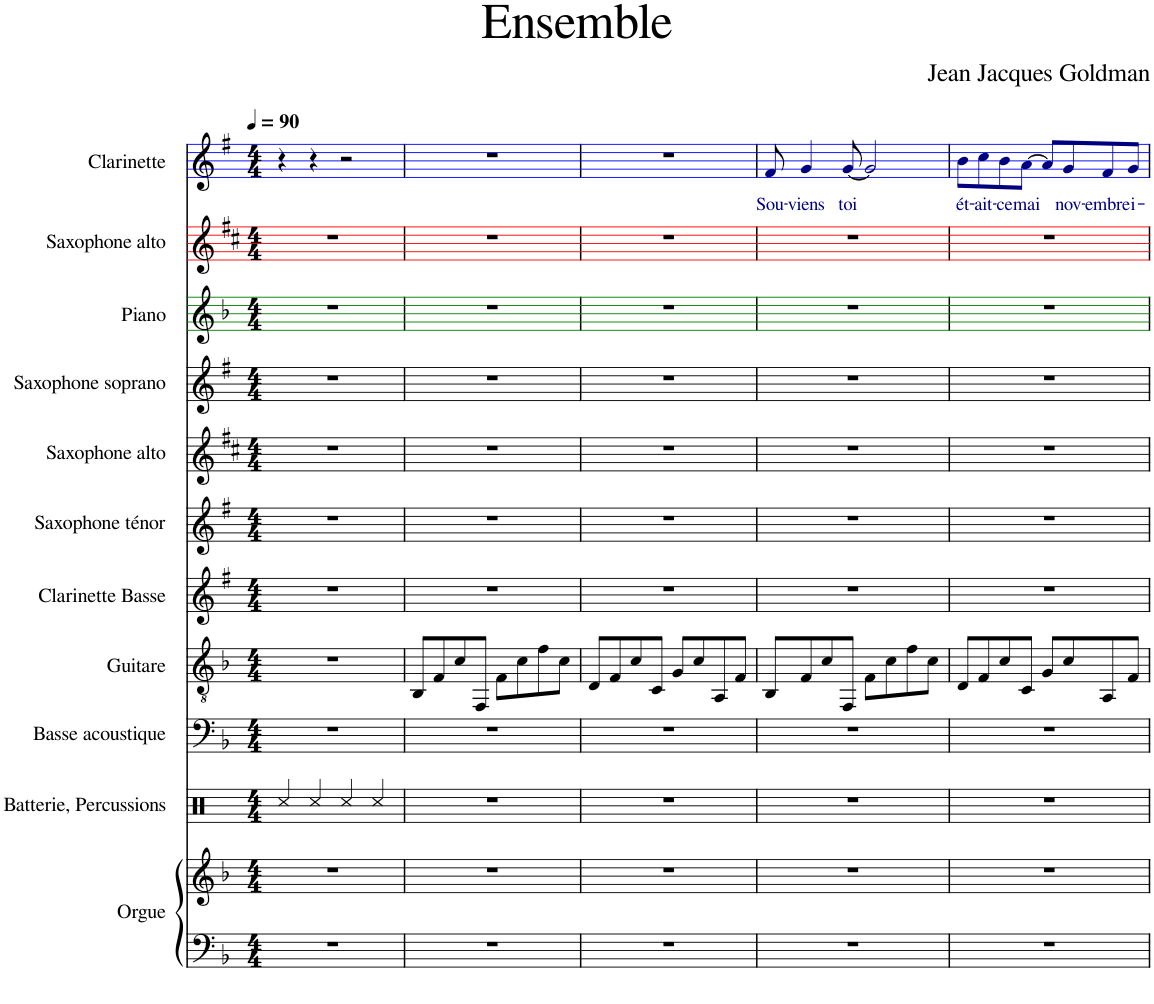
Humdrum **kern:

**kern	**kern	**kern	**kern	**kern	**kern	**kern	**kern	**kern	**kern	**kern	**kern	**text
*part11	*part11	*part10	*part9	*part8	*part7	*part6	*part5	*part4	*part3	*part2	*part1	*part1
*staff12	*staff11	*staff10	*staff9	*staff8	*staff7	*staff6	*staff5	*staff4	*staff3	*staff2	*staff1	*staff1
*I"Orgue	*	*I"Batterie, Percussions	*I"Basse acoustique	*I"Guitare	*I"Clarinette Basse	*I"Saxophone ténor	*I"Saxophone alto	*I"Saxophone soprano	*I"Piano	*I"Saxophone alto	*I"Clarinette	*
*I'Org.	*	*I'Bat.	*I'Basse	*I'Guit.	*I'Clar. Basse	*I'Sax. T.	*I'Sax. A.	*I'Sax. S.	*	*I'Sax. A.	*I'Clar.	*
*	*	*	*	*	*	*	*	*	*stria5	*stria5	*stria5	*
*clefF4	*clefG2	*clefX	*clefF4	*clefGv2	*clefG2	*clefG2	*clefG2	*clefG2	*clefG2	*clefG2	*clefG2	*
*	*	*	*Trd7c12	*	*Trd8c14	*Trd8c14	*Trd5c9	*Trd1c2	*	*Trd5c9	*Trd1c2	*
*k[b-]	*k[b-]	*k[]	*k[b-]	*k[b-]	*k[f#]	*k[f#]	*k[f#c#]	*k[f#]	*k[b-]	*k[f#c#]	*k[f#]	*
*M4/4	*M4/4	*M4/4	*M4/4	*M4/4	*M4/4	*M4/4	*M4/4	*M4/4	*M4/4	*M4/4	*M4/4	*
*MM90	*MM90	*MM90	*MM90	*MM90	*MM90	*MM90	*MM90	*MM90	*MM90	*MM90	*MM90	*
=1	=1	=1	=1	=1	=1	=1	=1	=1	=1	=1	=1	=1
1r	1r	4Rcc/	1r	1r	1r	1r	1r	1r	1r	1r	4r	.
.	.	4Rcc/	.	.	.	.	.	.	.	.	4r	.
.	.	4Rcc/	.	.	.	.	.	.	.	.	2r	.
.	.	4Rcc/	.	.	.	.	.	.	.	.	.	.
=2	=2	=2	=2	=2	=2	=2	=2	=2	=2	=2	=2	=2
1r	1r	1r	1r	8BB-/L	1r	1r	1r	1r	1r	1r	1r	.
.	.	.	.	8F/	.	.	.	.	.	.	.	.
.	.	.	.	8c/	.	.	.	.	.	.	.	.
.	.	.	.	8FF/J	.	.	.	.	.	.	.	.
.	.	.	.	8F\L	.	.	.	.	.	.	.	.
.	.	.	.	8c\	.	.	.	.	.	.	.	.
.	.	.	.	8f\	.	.	.	.	.	.	.	.
.	.	.	.	8c\J	.	.	.	.	.	.	.	.
=3	=3	=3	=3	=3	=3	=3	=3	=3	=3	=3	=3	=3
1r	1r	1r	1r	8D/L	1r	1r	1r	1r	1r	1r	1r	.
.	.	.	.	8F/	.	.	.	.	.	.	.	.
.	.	.	.	8c/	.	.	.	.	.	.	.	.
.	.	.	.	8C/J	.	.	.	.	.	.	.	.
.	.	.	.	8G/L	.	.	.	.	.	.	.	.
.	.	.	.	8c/	.	.	.	.	.	.	.	.
.	.	.	.	8AA/	.	.	.	.	.	.	.	.
.	.	.	.	8F/J	.	.	.	.	.	.	.	.
=4	=4	=4	=4	=4	=4	=4	=4	=4	=4	=4	=4	=4
!	!	!	!	!	!	!	!	!	!	!	!	!LO:LY:b:color=#00007F
1r	1r	1r	1r	8BB-/L	1r	1r	1r	1r	1r	1r	8f#i/	Sou-
!	!	!	!	!	!	!	!	!	!	!	!	!LO:LY:b:color=#00007F
.	.	.	.	8F/	.	.	.	.	.	.	4gi/	-viens
.	.	.	.	8c/	.	.	.	.	.	.	.	.
!	!	!	!	!	!	!	!	!	!	!	!	!LO:LY:b:color=#00007F
.	.	.	.	8FF/J	.	.	.	.	.	.	[8gi/	toi
.	.	.	.	8F\L	.	.	.	.	.	.	2gi/]	.
.	.	.	.	8c\	.	.	.	.	.	.	.	.
.	.	.	.	8f\	.	.	.	.	.	.	.	.
.	.	.	.	8c\J	.	.	.	.	.	.	.	.
=5	=5	=5	=5	=5	=5	=5	=5	=5	=5	=5	=5	=5
!	!	!	!	!	!	!	!	!	!	!	!	!LO:LY:b:color=#00007F
1r	1r	1r	1r	8D/L	1r	1r	1r	1r	1r	1r	8bi\L	ét-
!	!	!	!	!	!	!	!	!	!	!	!	!LO:LY:b:color=#00007F
.	.	.	.	8F/	.	.	.	.	.	.	8cci\	-ait-
!	!	!	!	!	!	!	!	!	!	!	!	!LO:LY:b:color=#00007F
.	.	.	.	8c/	.	.	.	.	.	.	8bi\	-ce
!	!	!	!	!	!	!	!	!	!	!	!	!LO:LY:b:color=#00007F
.	.	.	.	8C/J	.	.	.	.	.	.	[8ai\J	mai
.	.	.	.	8G/L	.	.	.	.	.	.	8ai/L]	.
!	!	!	!	!	!	!	!	!	!	!	!	!LO:LY:b:color=#00007F
.	.	.	.	8c/	.	.	.	.	.	.	8gi/	nov-
!	!	!	!	!	!	!	!	!	!	!	!	!LO:LY:b:color=#00007F
.	.	.	.	8AA/	.	.	.	.	.	.	8f#i/	-embre
!	!	!	!	!	!	!	!	!	!	!	!	!LO:LY:b:color=#00007F
.	.	.	.	8F/J	.	.	.	.	.	.	8gi/J	i-
=	=	=	=	=	=	=	=	=	=	=	=	=
*-	*-	*-	*-	*-	*-	*-	*-	*-	*-	*-	*-	*-
